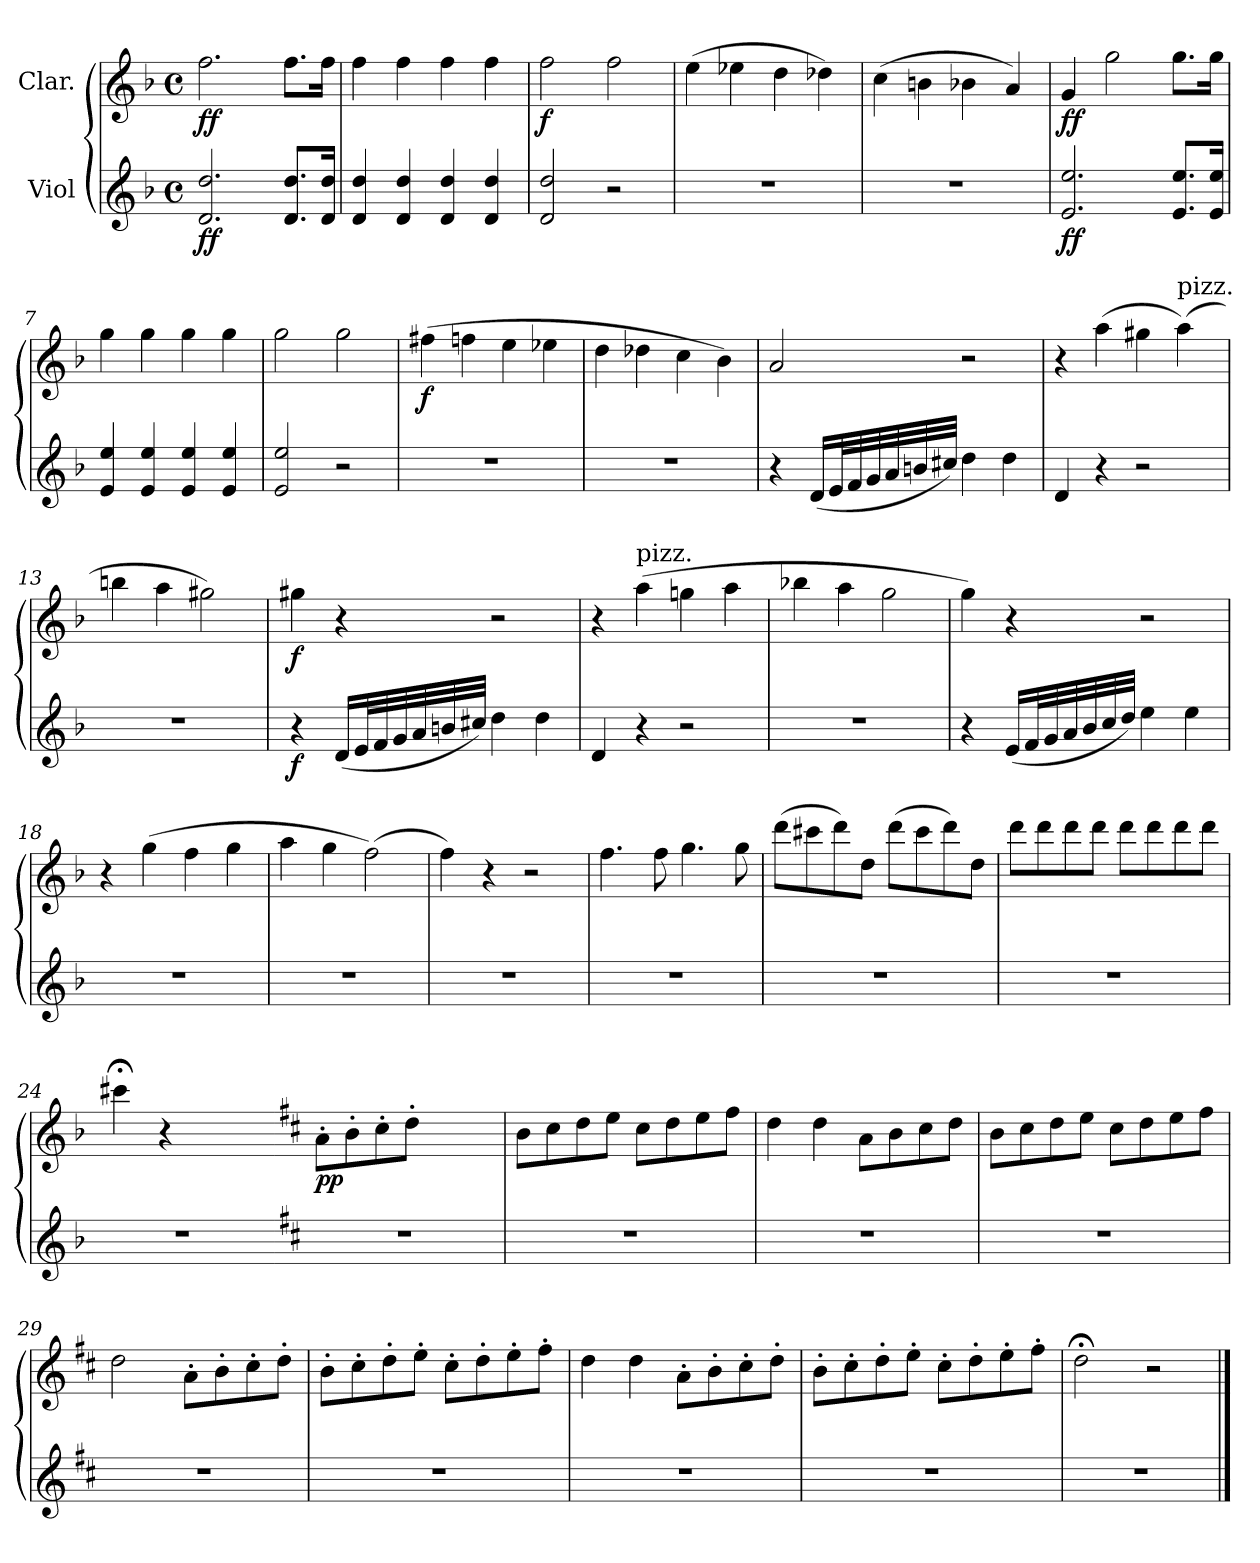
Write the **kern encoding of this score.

**kern	**dynam	**kern	**dynam
*part2	*part2	*part1	*part1
*staff2	*staff2	*staff1	*staff1
*I"Viol	*	*I"Clar.	*
*clefG2	*	*clefG2	*
*k[b-]	*	*k[b-]	*
*M4/4	*	*M4/4	*
*met(c)	*	*met(c)	*
=1	=1	=1	=1
!	!LO:DY:b	!	!LO:DY:b
2.d/ 2.dd/	ff	2.ff\	ff
8.d/ 8.dd/L	.	8.ff\L	.
16d/ 16dd/Jk	.	16ff\Jk	.
=2	=2	=2	=2
4d/ 4dd/	.	4ff\	.
4d/ 4dd/	.	4ff\	.
4d/ 4dd/	.	4ff\	.
4d/ 4dd/	.	4ff\	.
=3	=3	=3	=3
!	!	!	!LO:DY:b
2d/ 2dd/	.	2ff\	f
2r	.	2ff\	.
=4	=4	=4	=4
1r	.	(>4ee\	.
.	.	4ee-X\	.
.	.	4dd\	.
.	.	4dd-X\)	.
=5	=5	=5	=5
1r	.	(>4cc\	.
.	.	4bn\	.
.	.	4b-X\	.
.	.	4a/)	.
!!LO:LB:g=z
=6	=6	=6	=6
!	!LO:DY:b	!	!LO:DY:b
2.e/ 2.ee/	ff	4g/	ff
.	.	2gg\	.
8.e/ 8.ee/L	.	8.gg\L	.
16e/ 16ee/Jk	.	16gg\Jk	.
=7	=7	=7	=7
4e/ 4ee/	.	4gg\	.
4e/ 4ee/	.	4gg\	.
4e/ 4ee/	.	4gg\	.
4e/ 4ee/	.	4gg\	.
=8	=8	=8	=8
2e/ 2ee/	.	2gg\	.
2r	.	2gg\	.
=9	=9	=9	=9
!	!	!	!LO:DY:b
1r	.	(>4ff#X\	f
.	.	4ffn\	.
.	.	4ee\	.
.	.	4ee-X\	.
=10	=10	=10	=10
1r	.	4dd\	.
.	.	4dd-X\	.
.	.	4cc\	.
.	.	4b-\)	.
!!LO:LB:g=z
=11	=11	=11	=11
4r	.	2a/	.
(<16d/LL	.	.	.
32e/L	.	.	.
32f/	.	.	.
32g/	.	.	.
32a/	.	.	.
32bn/	.	.	.
32cc#X/JJJ)	.	.	.
4dd\	.	2r	.
4dd\	.	.	.
=12	=12	=12	=12
4d/	.	4r	.
4r	.	(>4aa\	.
2r	.	4gg#X\	.
!	!	!LO:TX:a:t=pizz.	!
.	.	(>4aa\)	.
=13	=13	=13	=13
1r	.	4bbn\	.
.	.	4aa\	.
.	.	2gg#X\)	.
=14	=14	=14	=14
!	!LO:DY:b	!	!LO:DY:b
4r	f	4gg#X\	f
(<16d/LL	.	4r	.
32e/L	.	.	.
32f/	.	.	.
32g/	.	.	.
32a/	.	.	.
32bn/	.	.	.
32cc#X/JJJ)	.	.	.
4dd\	.	2r	.
4dd\	.	.	.
!!LO:LB:g=z
=15	=15	=15	=15
4d/	.	4r	.
!	!	!LO:TX:a:t=pizz.	!
4r	.	(>4aa\	.
2r	.	4ggn\	.
.	.	4aa\	.
=16	=16	=16	=16
1r	.	4bb-X\	.
.	.	4aa\	.
.	.	2gg\	.
=17	=17	=17	=17
4r	.	4gg\)	.
(<16e/LL	.	4r	.
32f/L	.	.	.
32g/	.	.	.
32a/	.	.	.
32b-/	.	.	.
32cc/	.	.	.
32dd/JJJ)	.	.	.
4ee\	.	2r	.
4ee\	.	.	.
=18	=18	=18	=18
1r	.	4r	.
.	.	(>4gg\	.
.	.	4ff\	.
.	.	4gg\	.
=19	=19	=19	=19
1r	.	4aa\	.
.	.	4gg\	.
.	.	(>2ff\)	.
!!LO:LB:g=z
=20	=20	=20	=20
1r	.	4ff\)	.
.	.	4r	.
.	.	2r	.
=21	=21	=21	=21
1r	.	4.ff\	.
.	.	8ff\	.
.	.	4.gg\	.
.	.	8gg\	.
=22	=22	=22	=22
1r	.	(>8ddd\L	.
.	.	8ccc#X\	.
.	.	8ddd\)	.
.	.	8dd\J	.
.	.	(>8ddd\L	.
.	.	8ccc#\	.
.	.	8ddd\)	.
.	.	8dd\J	.
=23	=23	=23	=23
1r	.	8ddd\L	.
.	.	8ddd\	.
.	.	8ddd\	.
.	.	8ddd\J	.
.	.	8ddd\L	.
.	.	8ddd\	.
.	.	8ddd\	.
.	.	8ddd\J	.
=24	=24	=24	=24
1r	.	4ccc#X;<\	.
.	.	4r	.
.	.	2ryy	.
=25-	=25-	=25-	=25-
*k[f#c#]	*	*k[f#c#]	*
!	!	!	!LO:DY:b
1r	.	8a'\L	pp
.	.	8b'\	.
.	.	8cc#'\	.
.	.	8dd'\J	.
.	.	2ryy	.
!!LO:PB:g=z
=26	=26	=26	=26
1r	.	8b\L	.
.	.	8cc#\	.
.	.	8dd\	.
.	.	8ee\J	.
.	.	8cc#\L	.
.	.	8dd\	.
.	.	8ee\	.
.	.	8ff#\J	.
=27	=27	=27	=27
1r	.	4dd\	.
.	.	4dd\	.
.	.	8a\L	.
.	.	8b\	.
.	.	8cc#\	.
.	.	8dd\J	.
=28	=28	=28	=28
1r	.	8b\L	.
.	.	8cc#\	.
.	.	8dd\	.
.	.	8ee\J	.
.	.	8cc#\L	.
.	.	8dd\	.
.	.	8ee\	.
.	.	8ff#\J	.
=29	=29	=29	=29
1r	.	2dd\	.
.	.	8a'\L	.
.	.	8b'\	.
.	.	8cc#'\	.
.	.	8dd'\J	.
=30	=30	=30	=30
1r	.	8b'\L	.
.	.	8cc#'\	.
.	.	8dd'\	.
.	.	8ee'\J	.
.	.	8cc#'\L	.
.	.	8dd'\	.
.	.	8ee'\	.
.	.	8ff#'\J	.
!!LO:LB:g=z
=31	=31	=31	=31
1r	.	4dd\	.
.	.	4dd\	.
.	.	8a'\L	.
.	.	8b'\	.
.	.	8cc#'\	.
.	.	8dd'\J	.
=32	=32	=32	=32
1r	.	8b'\L	.
.	.	8cc#'\	.
.	.	8dd'\	.
.	.	8ee'\J	.
.	.	8cc#'\L	.
.	.	8dd'\	.
.	.	8ee'\	.
.	.	8ff#'\J	.
=33	=33	=33	=33
1r	.	2dd;<\	.
.	.	2r	.
==	==	==	==
*-	*-	*-	*-
